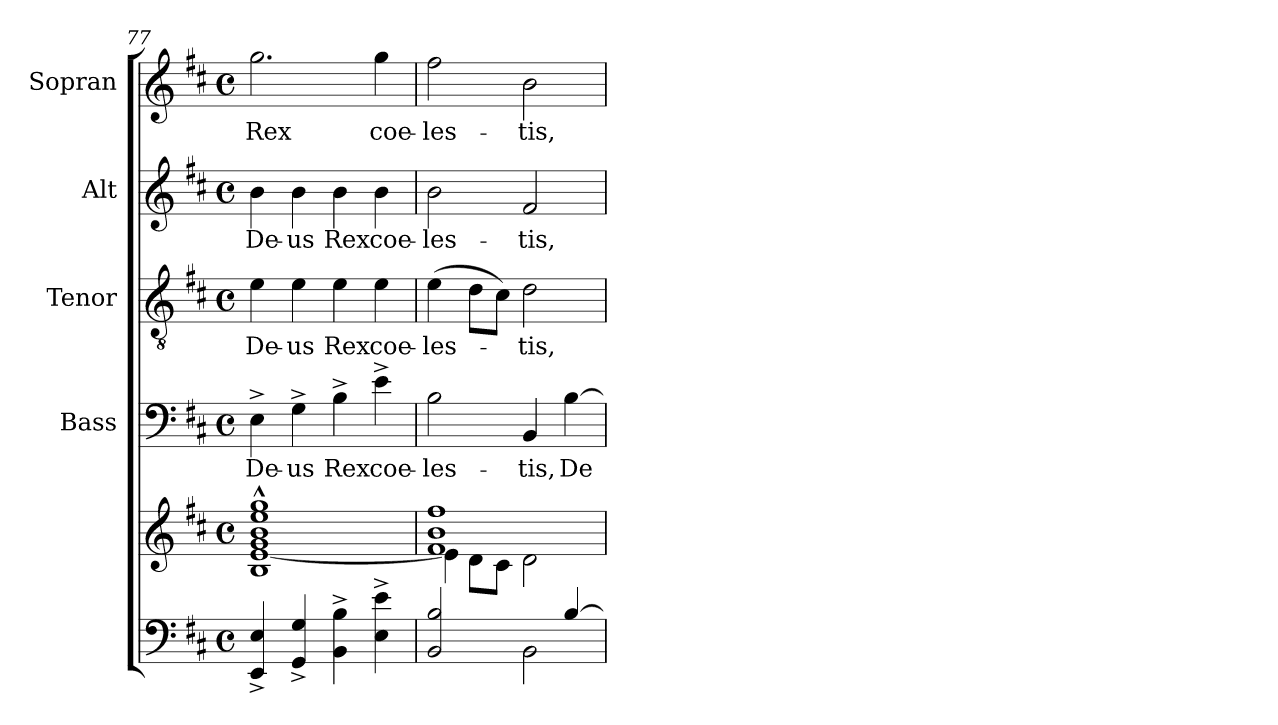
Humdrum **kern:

**kern	**kern	**kern	**text	**kern	**text	**kern	**text	**kern	**text
*part5	*part5	*part4	*part4	*part3	*part3	*part2	*part2	*part1	*part1
*staff6	*staff5	*staff4	*staff4	*staff3	*staff3	*staff2	*staff2	*staff1	*staff1
*	*	*I"Bass	*	*I"Tenor	*	*I"Alt	*	*I"Sopran	*
*	*	*I'B.	*	*I'T.	*	*I'A.	*	*I'S.	*
*clefF4	*clefG2	*clefF4	*	*clefGv2	*	*clefG2	*	*clefG2	*
*k[f#c#]	*k[f#c#]	*k[f#c#]	*	*k[f#c#]	*	*k[f#c#]	*	*k[f#c#]	*
*D:	*D:	*D:	*	*D:	*	*D:	*	*D:	*
*M4/4	*M4/4	*M4/4	*	*M4/4	*	*M4/4	*	*M4/4	*
*met(c)	*met(c)	*met(c)	*	*met(c)	*	*met(c)	*	*met(c)	*
=77	=77	=77	=77	=77	=77	=77	=77	=77	=77
*	*^	*	*	*	*	*	*	*	*
!	!	!	!	!LO:LY:b	!	!LO:LY:b	!	!LO:LY:b	!	!LO:LY:b
4EE/^< 4E/^<	1g^^> 1b^^> 1ee^^> 1gg^^>	1B [<1e	4E^>\	De-	4e\	De-	4b\	De-	2.gg\	Rex
!	!	!	!	!LO:LY:b	!	!LO:LY:b	!	!LO:LY:b	!	!
4GG/^< 4G/^<	.	.	4G^>\	-us	4e\	-us	4b\	-us	.	.
!	!	!	!	!LO:LY:b	!	!LO:LY:b	!	!LO:LY:b	!	!
4BB\^> 4B\^>	.	.	4B^>\	Rex	4e\	Rex	4b\	Rex	.	.
!	!	!	!	!LO:LY:b	!	!LO:LY:b	!	!LO:LY:b	!	!LO:LY:b
4E\^> 4e\^>	.	.	4e^>\	coe-	4e\	coe-	4b\	coe-	4gg\	coe-
=78	=78	=78	=78	=78	=78	=78	=78	=78	=78	=78
*^	*	*	*	*	*	*	*	*	*	*
!	!	!	!	!	!LO:LY:b	!	!LO:LY:b	!	!LO:LY:b	!	!LO:LY:b
2BB/ 2B/	2ryy	1f# 1b 1ff#	4e\]	2B\	-les-	(>4e\	-les-	2b\	-les-	2ff#\	-les-
.	.	.	8d\L	.	.	8d\L	.	.	.	.	.
.	.	.	8c#\J	.	.	8c#\J)	.	.	.	.	.
!	!	!	!	!	!LO:LY:b	!	!LO:LY:b	!	!LO:LY:b	!	!LO:LY:b
4ryy	2BB\	.	2d\	4BB/	-tis,	2d\	-tis,	2f#/	-tis,	2b\	-tis,
!	!	!	!	!	!LO:LY:b	!	!	!	!	!	!
[>4B/	.	.	.	[4B\	De-	.	.	.	.	.	.
*v	*v	*	*	*	*	*	*	*	*	*	*
*	*v	*v	*	*	*	*	*	*	*	*
=	=	=	=	=	=	=	=	=	=
*-	*-	*-	*-	*-	*-	*-	*-	*-	*-
